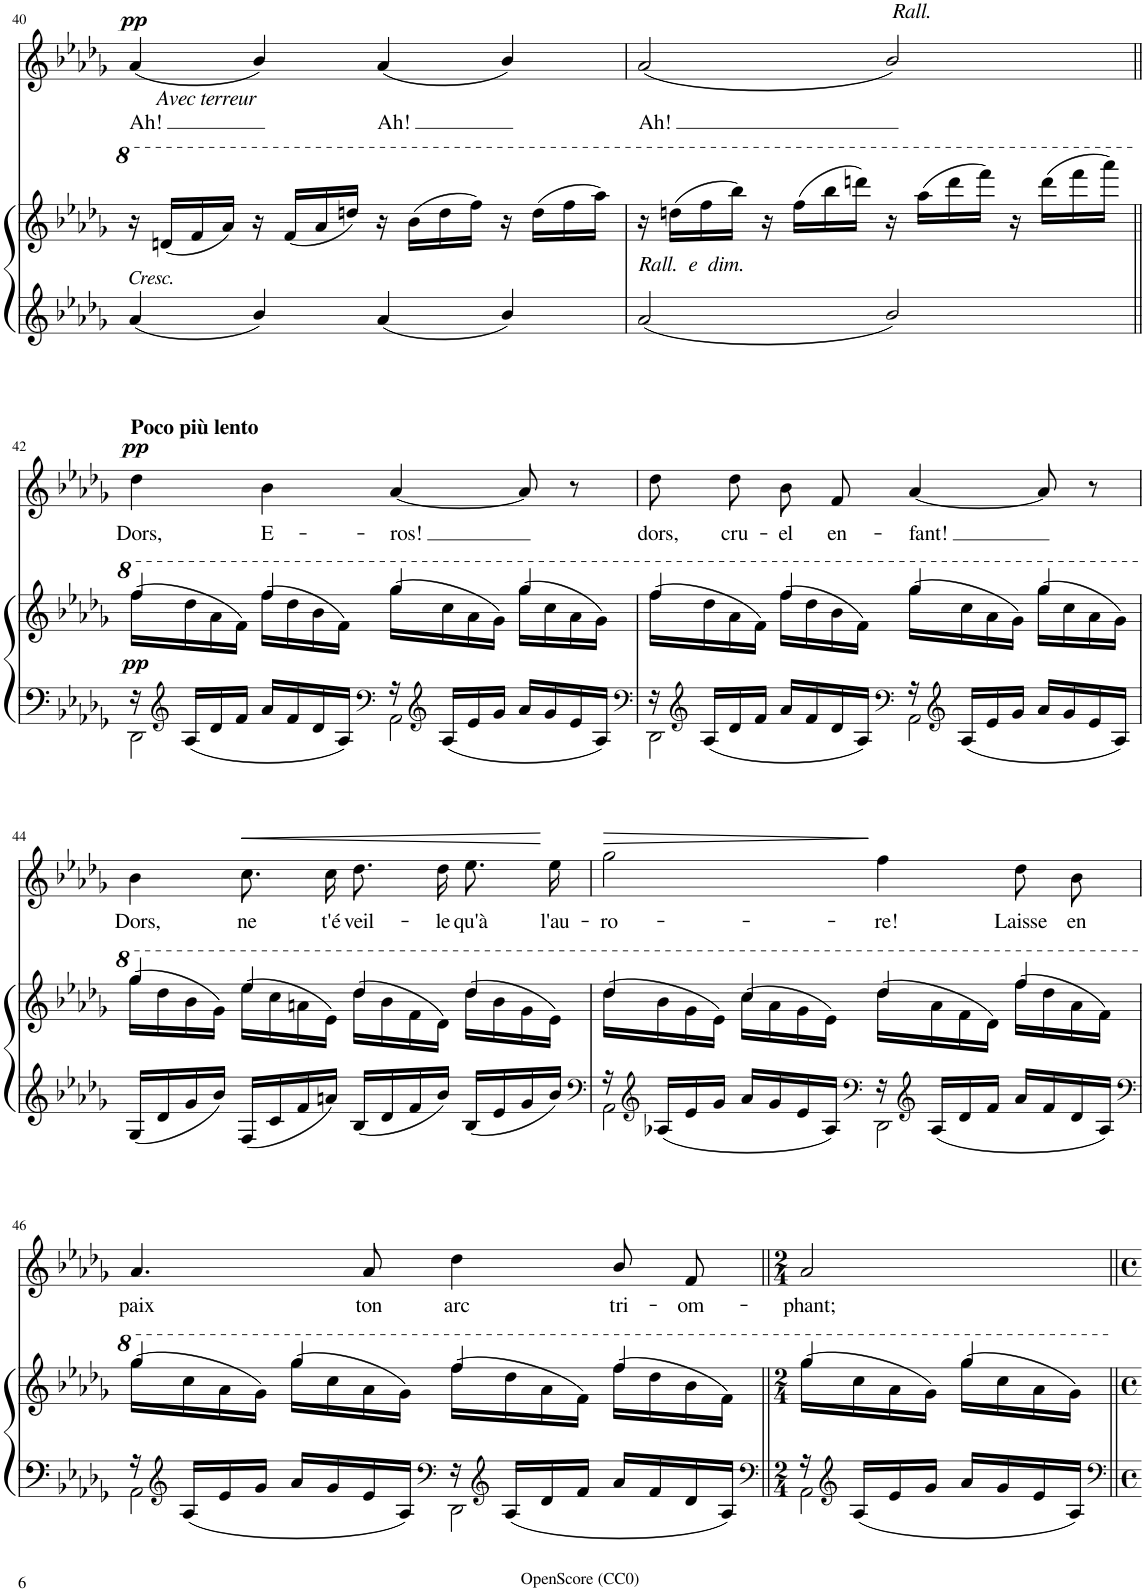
**kern	**kern	**dynam	**kern	**text	**dynam
*part2	*part2	*part2	*part1	*part1	*part1
*staff3	*staff2	*staff2/3	*staff1	*staff1	*staff1
*I"Piano	*	*	*I"Chant Voice	*	*
*I'Pno	*	*	*	*	*
!!LO:PB:g=z
*clefG2	*clefG2	*	*clefG2	*	*
*k[b-e-a-d-g-]	*k[b-e-a-d-g-]	*	*k[b-e-a-d-g-]	*	*
*M4/4	*M4/4	*	*M4/4	*	*
*met(c)	*met(c)	*	*met(c)	*	*
=40	=40	=40	=40	=40	=40
!	!	!	!LO:TX:b:i:t=Avec terreur	!	!
!	!LO:TX:b:i:t=Cresc.	!	!	!	!
!	!	!	!	!LO:LY:b	!LO:DY:a
4a-/	16r	.	(4a-/	Ah!	pp
.	(16ddn/LL	.	.	.	.
.	16ff/	.	.	.	.
.	16aa-/JJ)	.	.	.	.
4b-/	16r	.	4b-/)	.	.
.	(16ff/LL	.	.	.	.
.	16aa-/	.	.	.	.
.	16dddn/JJ)	.	.	.	.
!	!	!	!	!LO:LY:b	!
4a-/	16r	.	(4a-/	Ah!	.
.	(16bb-\LL	.	.	.	.
.	16ddd\	.	.	.	.
.	16fff\JJ)	.	.	.	.
4b-/	16r	.	4b-/)	.	.
.	(16ddd\LL	.	.	.	.
.	16fff\	.	.	.	.
.	16aaa-\JJ)	.	.	.	.
=41	=41	=41	=41	=41	=41
!	!LO:TX:b:i:t=Rall.  e  dim.	!	!	!	!
!	!	!	!	!LO:LY:b	!
2a-/	16r	.	(<2a-/	Ah!	.
.	(16dddn\LL	.	.	.	.
.	16fff\	.	.	.	.
.	16bbb-\JJ)	.	.	.	.
.	16r	.	.	.	.
.	(16fff\LL	.	.	.	.
.	16bbb-\	.	.	.	.
.	16ddddn\JJ)	.	.	.	.
!	!	!	!LO:TX:a:i:t=Rall.	!	!
2b-/	16r	.	2b-/)	.	.
.	(16aaa-\LL	.	.	.	.
.	16dddd\	.	.	.	.
.	16ffff\JJ)	.	.	.	.
.	16r	.	.	.	.
.	(16dddd\LL	.	.	.	.
.	16ffff\	.	.	.	.
.	16aaaa-\JJ)	.	.	.	.
!!LO:LB:g=z
=42||	=42||	=42||	=42||	=42||	=42||
*^	*^	*	*	*	*
!	!	!	!	!	!LO:TX:a:B:t=Poco più lento	!	!
!	!	!	!	!LO:DY:b	!	!LO:LY:b	!LO:DY:a
16r	2DD-\	4fff/	(>16fff\LL	pp	4dd-\	Dors,	pp
*clefG2	*	*	*	*	*	*	*
16A-/LL	.	.	16ddd-\	.	.	.	.
16d-/	.	.	16aa-\	.	.	.	.
16f/JJ	.	.	16ff\JJ)	.	.	.	.
!	!	!	!	!	!	!LO:LY:b	!
16a-/LL	.	4fff/	(>16fff\LL	.	4b-\	E-	.
16f/	.	.	16ddd-\	.	.	.	.
16d-/	.	.	16bb-\	.	.	.	.
16A-/JJ	.	.	16ff\JJ)	.	.	.	.
*clefF4	*	*	*	*	*	*	*
!	!	!	!	!	!	!LO:LY:b	!
16r	2AA-\	4ggg-/	(>16ggg-\LL	.	[4a-/	-ros!	.
*clefG2	*	*	*	*	*	*	*
16A-/LL	.	.	16ccc\	.	.	.	.
16e-/	.	.	16aa-\	.	.	.	.
16g-/JJ	.	.	16gg-\JJ)	.	.	.	.
16a-/LL	.	4ggg-/	(>16ggg-\LL	.	8a-/]	.	.
16g-/	.	.	16ccc\	.	.	.	.
16e-/	.	.	16aa-\	.	8r	.	.
16A-/JJ	.	.	16gg-\JJ)	.	.	.	.
=43	=43	=43	=43	=43	=43	=43	=43
*clefF4	*	*	*	*	*	*	*
!	!	!	!	!	!	!LO:LY:b	!
16r	2DD-\	4fff/	(>16fff\LL	.	8dd-\L	dors,	.
*clefG2	*	*	*	*	*	*	*
16A-/LL	.	.	16ddd-\	.	.	.	.
!	!	!	!	!	!	!LO:LY:b	!
16d-/	.	.	16aa-\	.	8dd-\J	cru-	.
16f/JJ	.	.	16ff\JJ)	.	.	.	.
!	!	!	!	!	!	!LO:LY:b	!
16a-/LL	.	4fff/	(>16fff\LL	.	8b-/L	-el	.
16f/	.	.	16ddd-\	.	.	.	.
!	!	!	!	!	!	!LO:LY:b	!
16d-/	.	.	16bb-\	.	8f/J	en-	.
16A-/JJ	.	.	16ff\JJ)	.	.	.	.
*clefF4	*	*	*	*	*	*	*
!	!	!	!	!	!	!LO:LY:b	!
16r	2AA-\	4ggg-/	(>16ggg-\LL	.	[4a-/	-fant!	.
*clefG2	*	*	*	*	*	*	*
16A-/LL	.	.	16ccc\	.	.	.	.
16e-/	.	.	16aa-\	.	.	.	.
16g-/JJ	.	.	16gg-\JJ)	.	.	.	.
16a-/LL	.	4ggg-/	(>16ggg-\LL	.	8a-/]	.	.
16g-/	.	.	16ccc\	.	.	.	.
16e-/	.	.	16aa-\	.	8r	.	.
16A-/JJ	.	.	16gg-\JJ)	.	.	.	.
*v	*v	*	*	*	*	*	*
!!LO:LB:g=z
=44	=44	=44	=44	=44	=44	=44
!	!	!	!	!	!LO:LY:b	!
16G-/LL	4ggg-/	(>16ggg-\LL	.	4b-\	Dors,	.
16d-/	.	16ddd-\	.	.	.	.
16g-/	.	16bb-\	.	.	.	.
16b-/JJ	.	16gg-\JJ)	.	.	.	.
!	!	!	!	!	!LO:LY:b	!LO:HP:b
16F/LL	4eee-/	(>16eee-\LL	.	8.cc\L	ne	<
16c/	.	16ccc\	.	.	.	.
16f/	.	16aan\	.	.	.	.
!	!	!	!	!	!LO:LY:b	!
16an/JJ	.	16ee-\JJ)	.	16cc\Jk	t'é-	.
!	!	!	!	!	!LO:LY:b	!
16B-/LL	4ddd-/	(>16ddd-\LL	.	8.dd-\L	-veil-	.
16d-/	.	16bb-\	.	.	.	.
16f/	.	16ff\	.	.	.	.
!	!	!	!	!	!LO:LY:b	!
16b-/JJ	.	16dd-\JJ)	.	16dd-\Jk	-le	.
!	!	!	!	!	!LO:LY:b	!
16B-/LL	4ddd-/	(>16ddd-\LL	.	8.ee-\L	qu'à	.
16e-/	.	16bb-\	.	.	.	.
16g-/	.	16gg-\	.	.	.	.
!	!	!	!	!	!LO:LY:b	!
16b-/JJ	.	16ee-\JJ)	.	16ee-\Jk	l'au-	[
=45	=45	=45	=45	=45	=45	=45
*clefF4	*	*	*	*	*	*
*^	*	*	*	*	*	*
!	!	!	!	!	!	!LO:LY:b	!LO:HP:b
16r	2AA-\	4ddd-/	(>16ddd-\LL	.	2gg-\	-ro-	>
*clefG2	*	*	*	*	*	*	*
16A-X/LL	.	.	16bb-\	.	.	.	.
16e-/	.	.	16gg-\	.	.	.	.
16g-/JJ	.	.	16ee-\JJ)	.	.	.	.
16a-/LL	.	4ccc/	(>16ccc\LL	.	.	.	.
16g-/	.	.	16aa-\	.	.	.	.
16e-/	.	.	16gg-\	.	.	.	.
16A-/JJ	.	.	16ee-\JJ)	.	.	.	.
*clefF4	*	*	*	*	*	*	*
!	!	!	!	!	!	!LO:LY:b	!
16r	2DD-\	4ddd-/	(>16ddd-\LL	.	4ff\	-re!	]
*clefG2	*	*	*	*	*	*	*
16A-/LL	.	.	16aa-\	.	.	.	.
16d-/	.	.	16ff\	.	.	.	.
16f/JJ	.	.	16dd-\JJ)	.	.	.	.
!	!	!	!	!	!	!LO:LY:b	!
16a-/LL	.	4fff/	(>16fff\LL	.	8dd-\L	Laisse	.
16f/	.	.	16ddd-\	.	.	.	.
!	!	!	!	!	!	!LO:LY:b	!
16d-/	.	.	16aa-\	.	8b-\J	en	.
16A-/JJ	.	.	16ff\JJ)	.	.	.	.
!!LO:LB:g=z
=46	=46	=46	=46	=46	=46	=46	=46
*clefF4	*	*	*	*	*	*	*
!	!	!	!	!	!	!LO:LY:b	!
16r	2AA-\	4ggg-/	(>16ggg-\LL	.	4.a-/	paix	.
*clefG2	*	*	*	*	*	*	*
16A-/LL	.	.	16ccc\	.	.	.	.
16e-/	.	.	16aa-\	.	.	.	.
16g-/JJ	.	.	16gg-\JJ)	.	.	.	.
16a-/LL	.	4ggg-/	(>16ggg-\LL	.	.	.	.
16g-/	.	.	16ccc\	.	.	.	.
!	!	!	!	!	!	!LO:LY:b	!
16e-/	.	.	16aa-\	.	8a-/	ton	.
16A-/JJ	.	.	16gg-\JJ)	.	.	.	.
*clefF4	*	*	*	*	*	*	*
!	!	!	!	!	!	!LO:LY:b	!
16r	2DD-\	4fff/	(>16fff\LL	.	4dd-\	arc	.
*clefG2	*	*	*	*	*	*	*
16A-/LL	.	.	16ddd-\	.	.	.	.
16d-/	.	.	16aa-\	.	.	.	.
16f/JJ	.	.	16ff\JJ)	.	.	.	.
!	!	!	!	!	!	!LO:LY:b	!
16a-/LL	.	4fff/	(>16fff\LL	.	8b-/L	tri-	.
16f/	.	.	16ddd-\	.	.	.	.
!	!	!	!	!	!	!LO:LY:b	!
16d-/	.	.	16bb-\	.	8f/J	-om-	.
16A-/JJ	.	.	16ff\JJ)	.	.	.	.
=47||	=47||	=47||	=47||	=47||	=47||	=47||	=47||
*clefF4	*	*	*	*	*	*	*
*M2/4	*	*M2/4	*	*	*M2/4	*	*
!	!	!	!	!	!	!LO:LY:b	!
16r	2AA-\	4ggg-/	(>16ggg-\LL	.	2a-/	-phant;	.
*clefG2	*	*	*	*	*	*	*
16A-/LL	.	.	16ccc\	.	.	.	.
16e-/	.	.	16aa-\	.	.	.	.
16g-/JJ	.	.	16gg-\JJ)	.	.	.	.
16a-/LL	.	4ggg-/	(>16ggg-\LL	.	.	.	.
16g-/	.	.	16ccc\	.	.	.	.
16e-/	.	.	16aa-\	.	.	.	.
16A-/JJ	.	.	16gg-\JJ)	.	.	.	.
*v	*v	*	*	*	*	*	*
*	*v	*v	*	*	*	*
=||	=||	=||	=||	=||	=||
*-	*-	*-	*-	*-	*-
